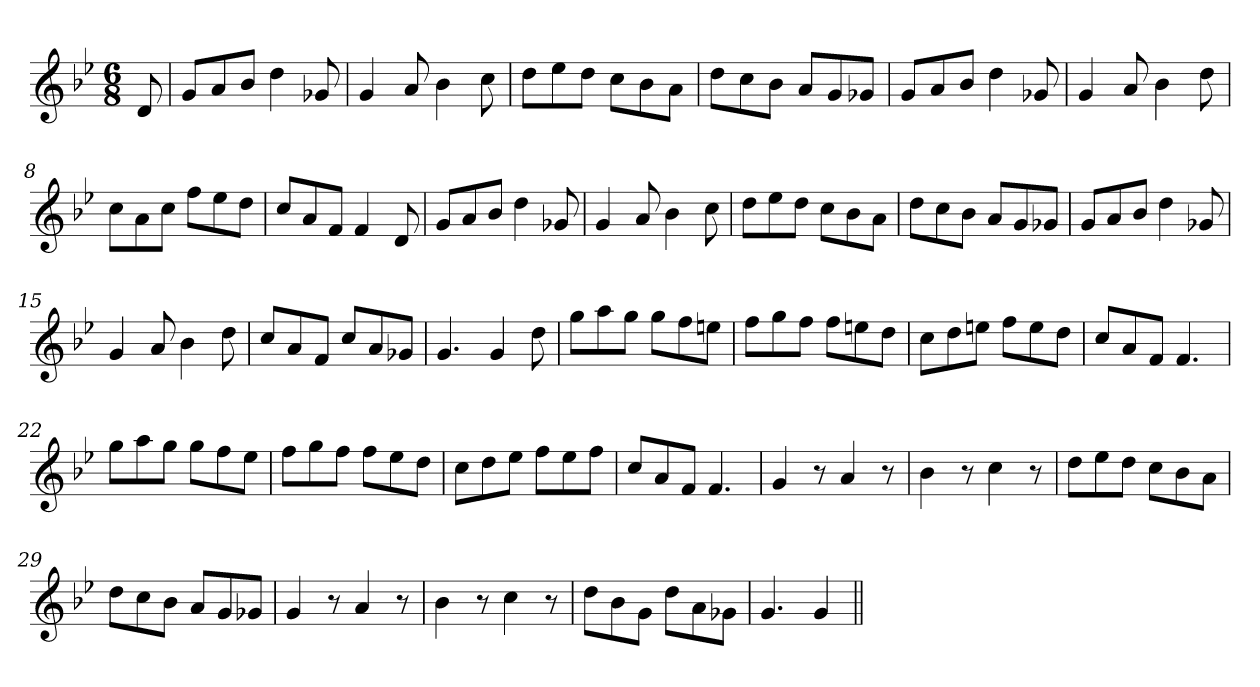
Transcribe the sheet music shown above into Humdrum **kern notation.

**kern
*part1
*staff1
*clefG2
*k[b-e-]
*g:
*M6/8
*MM90
=1
8d/
=2
8g/L
8a/
8b-/J
4dd\
8g-X/
=3
4g/
8a/
4b-\
8cc\
=4
8dd\L
8ee-\
8dd\J
8cc\L
8b-\
8a\J
=5
8dd\L
8cc\
8b-\J
8a/L
8g/
8g-X/J
=6
8g/L
8a/
8b-/J
4dd\
8g-X/
=7
4g/
8a/
4b-\
8dd\
=8
8cc\L
8a\
8cc\J
8ff\L
8ee-\
8dd\J
!!LO:LB:g=z
=9
8cc/L
8a/
8f/J
4f/
8d/
=10
8g/L
8a/
8b-/J
4dd\
8g-X/
=11
4g/
8a/
4b-\
8cc\
=12
8dd\L
8ee-\
8dd\J
8cc\L
8b-\
8a\J
=13
8dd\L
8cc\
8b-\J
8a/L
8g/
8g-X/J
=14
8g/L
8a/
8b-/J
4dd\
8g-X/
=15
4g/
8a/
4b-\
8dd\
!!LO:LB:g=z
=16
8cc/L
8a/
8f/J
8cc/L
8a/
8g-X/J
=17
4.g/
4g/
8dd\
=18
8gg\L
8aa\
8gg\J
8gg\L
8ff\
8een\J
=19
8ff\L
8gg\
8ff\J
8ff\L
8een\
8dd\J
=20
8cc\L
8dd\
8een\J
8ff\L
8ee\
8dd\J
=21
8cc/L
8a/
8f/J
4.f/
=22
8gg\L
8aa\
8gg\J
8gg\L
8ff\
8ee-\J
!!LO:LB:g=z
=23
8ff\L
8gg\
8ff\J
8ff\L
8ee-\
8dd\J
=24
8cc\L
8dd\
8ee-\J
8ff\L
8ee-\
8ff\J
=25
8cc/L
8a/
8f/J
4.f/
=26
4g/
8r
4a/
8r
=27
4b-\
8r
4cc\
8r
=28
8dd\L
8ee-\
8dd\J
8cc\L
8b-\
8a\J
=29
8dd\L
8cc\
8b-\J
8a/L
8g/
8g-X/J
=30
4g/
8r
4a/
8r
!!LO:LB:g=z
=31
4b-\
8r
4cc\
8r
=32
8dd\L
8b-\
8g\J
8dd\L
8a\
8g-X\J
=33
4.g/
4g/
=||
*-
